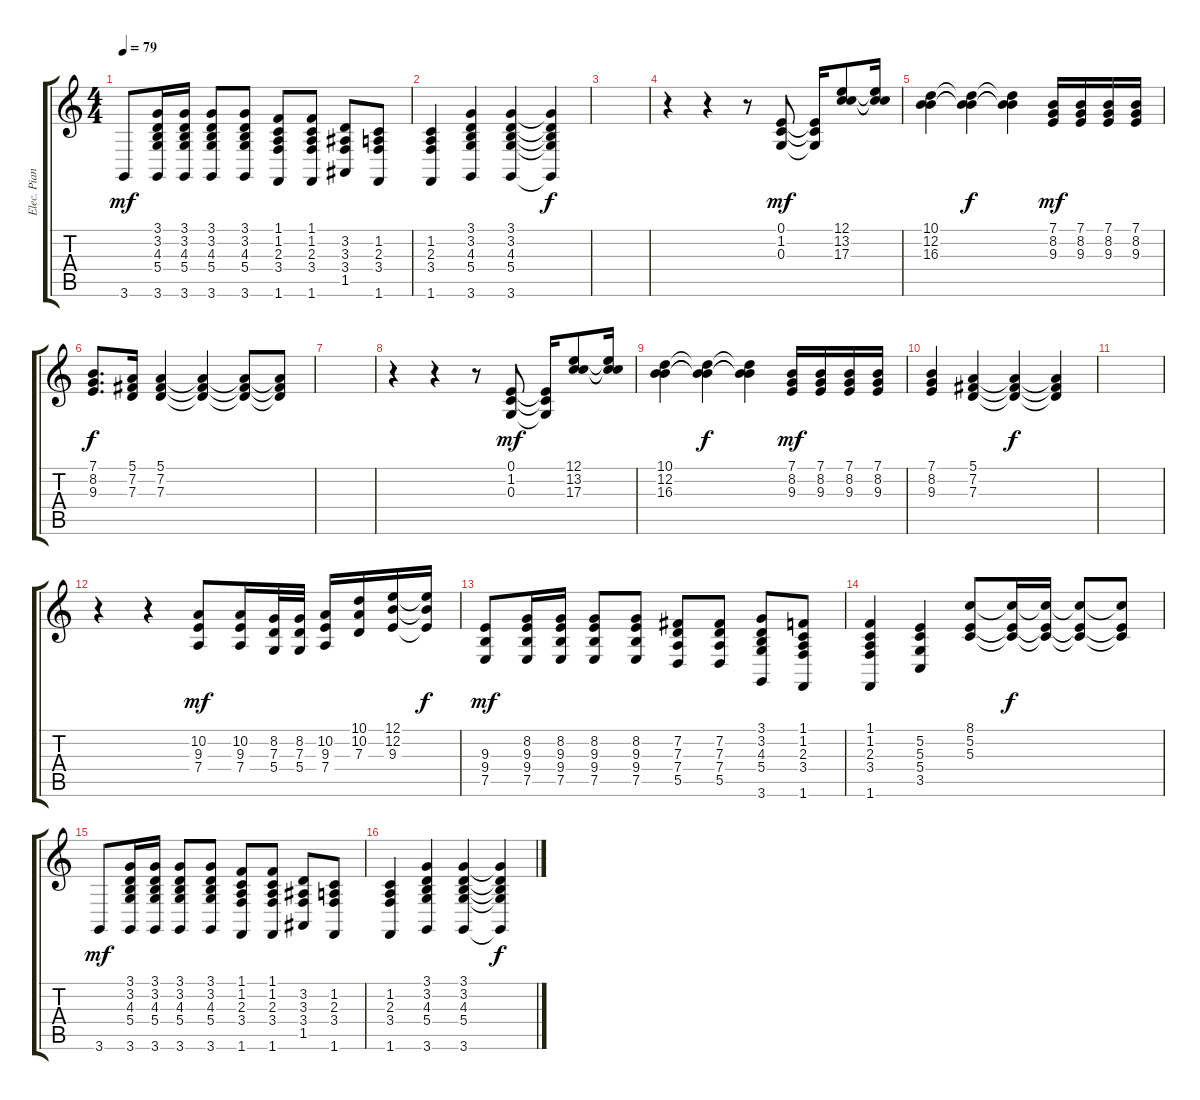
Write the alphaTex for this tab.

\track ("Elec. Piano" "Elec. Pian") {instrument electricpiano1}
\staff {score tabs}
\tuning (E4 B3 G3 D3 A2 E2) {hide}
\ts (4 4)
\tempo 79
\clef g2
\ks c
3.6.8{dy mf} (3.1 3.2 4.3 5.4 3.6).16 (3.1 3.2 4.3 5.4 3.6).16 (3.1 3.2 4.3 5.4 3.6).8 (3.1 3.2 4.3 5.4 3.6).8 (1.1 1.2 2.3 3.4 1.6).8 (1.1 1.2 2.3 3.4 1.6).8 (3.2 3.3 3.4 1.5).8 (1.2 2.3 3.4 1.6).8 |
(1.2 2.3 3.4 1.6).4 (3.1 3.2 4.3 5.4 3.6).4 (3.1 3.2 4.3 5.4 3.6).4 (3.1{t} 3.2{t} 4.3{t} 5.4{t} 3.6{t}).4{dy f} |
|
r.4 r.4 r.8 (0.1 1.2 0.3).8{dy mf} (0.1{t} 1.2{t} 0.3{t}).16 (12.1 13.2 17.3).8 (12.1{t} 13.2{t} 17.3{t}).16 |
(10.1 12.2 16.3).4 (10.1{t} 12.2{t} 16.3{t}).4{dy f} (10.1{t} 12.2{t} 16.3{t}).4 (7.1 8.2 9.3).16{dy mf} (7.1 8.2 9.3).16 (7.1 8.2 9.3).16 (7.1 8.2 9.3).16 |
(7.1 8.2 9.3).8{d dy f} (5.1 7.2 7.3).16 (5.1 7.2 7.3).4 (5.1{t} 7.2{t} 7.3{t}).4 (5.1{t} 7.2{t} 7.3{t}).8 (5.1{t} 7.2{t} 7.3{t}).8 |
|
r.4 r.4 r.8 (0.1 1.2 0.3).8{dy mf} (0.1{t} 1.2{t} 0.3{t}).16 (12.1 13.2 17.3).8 (12.1{t} 13.2{t} 17.3{t}).16 |
(10.1 12.2 16.3).4 (10.1{t} 12.2{t} 16.3{t}).4{dy f} (10.1{t} 12.2{t} 16.3{t}).4 (7.1 8.2 9.3).16{dy mf} (7.1 8.2 9.3).16 (7.1 8.2 9.3).16 (7.1 8.2 9.3).16 |
(7.1 8.2 9.3).4 (5.1 7.2 7.3).4 (5.1{t} 7.2{t} 7.3{t}).4{dy f} (5.1{t} 7.2{t} 7.3{t}).4 |
|
r.4 r.4 (10.2 9.3 7.4).8{dy mf} (10.2 9.3 7.4).16 (8.2 7.3 5.4).32 (8.2 7.3 5.4).32 (10.2 9.3 7.4).16 (10.1 10.2 7.3).16 (12.1 12.2 9.3).16 (12.1{t} 12.2{t} 9.3{t}).16{dy f} |
(9.3 9.4 7.5).8{dy mf} (8.2 9.3 9.4 7.5).16 (8.2 9.3 9.4 7.5).16 (8.2 9.3 9.4 7.5).8 (8.2 9.3 9.4 7.5).8 (7.2 7.3 7.4 5.5).8 (7.2 7.3 7.4 5.5).8 (3.1 3.2 4.3 5.4 3.6).8 (1.1 1.2 2.3 3.4 1.6).8 |
(1.1 1.2 2.3 3.4 1.6).4 (5.2 5.3 5.4 3.5).4 (8.1 5.2 5.3).8 (8.1{t} 5.2{t} 5.3{t}).16{dy f} (8.1{t} 5.2{t} 5.3{t}).16 (8.1{t} 5.2{t} 5.3{t}).8 (8.1{t} 5.2{t} 5.3{t}).8 |
3.6.8{dy mf} (3.1 3.2 4.3 5.4 3.6).16 (3.1 3.2 4.3 5.4 3.6).16 (3.1 3.2 4.3 5.4 3.6).8 (3.1 3.2 4.3 5.4 3.6).8 (1.1 1.2 2.3 3.4 1.6).8 (1.1 1.2 2.3 3.4 1.6).8 (3.2 3.3 3.4 1.5).8 (1.2 2.3 3.4 1.6).8 |
(1.2 2.3 3.4 1.6).4 (3.1 3.2 4.3 5.4 3.6).4 (3.1 3.2 4.3 5.4 3.6).4 (3.1{t} 3.2{t} 4.3{t} 5.4{t} 3.6{t}).4{dy f}
